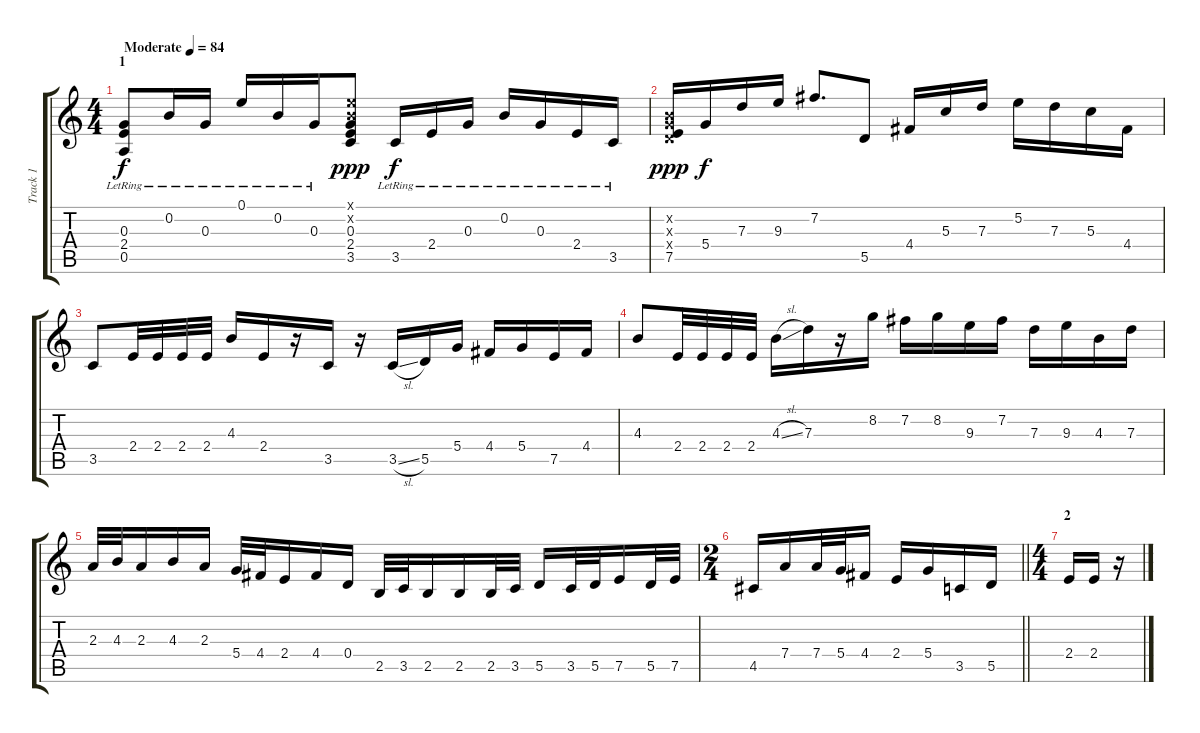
\track ("Track 1" "Track 1") {instrument distortionguitar}
\staff {score tabs}
\tuning (E4 B3 G3 D3 A2 D2) {hide}
\ts (4 4)
\section ("" "1")
\tempo (84 "Moderate")
\clef g2
\ks c
(0.3{lr} 2.4{lr} 0.5{lr}).8{dy f instrument distortionguitar} 0.2{lr}.16 0.3{lr}.16 0.1{lr}.16 0.2{lr}.16 0.3{lr}.16 (0.1{x} 0.2{x} 0.3 2.4 3.5).8{dy ppp} 3.5{lr}.16{dy f} 2.4{lr}.16 0.3{lr}.16 0.2{lr}.16 0.3{lr}.16 2.4{lr}.16 3.5{lr}.16 |
(0.2{x} 0.3{x} 0.4{x} 7.5).16{dy ppp} 5.4.16{dy f} 7.3.16 9.3.16 7.2.8{d} 5.5.8 4.4.16 5.3.16 7.3.16 5.2.16 7.3.16 5.3.16 4.4.16 |
3.5.8 2.4.32 2.4.32 2.4.32 2.4.32 4.3.16 2.4.16 r.16 3.5.16 r.16 3.5{sl}.16 5.5.16 5.4.16 4.4.16 5.4.16 7.5.16 4.4.16 |
4.3.8 2.4.32 2.4.32 2.4.32 2.4.32 4.3{sl}.16 7.3.16 r.16 8.2.16 7.2.16 8.2.16 9.3.16 7.2.16 7.3.16 9.3.16 4.3.16 7.3.16 |
2.3.32 4.3.32 2.3.16 4.3.16 2.3.16 5.4.32 4.4.32 2.4.16 4.4.16 0.4.16 2.5.32 3.5.32 2.5.16 2.5.16 2.5.32 3.5.32 5.5.16 3.5.32 5.5.32 7.5.16 5.5.32 7.5.32 |
\ts (2 4)
\barLineRight lightlight
4.5.16 7.4.16 7.4.32 5.4.32 4.4.16 2.4.16 5.4.16 3.5.16 5.5.16 |
\ts (4 4)
\section ("" "2")
2.4.16 2.4.16 r.16
